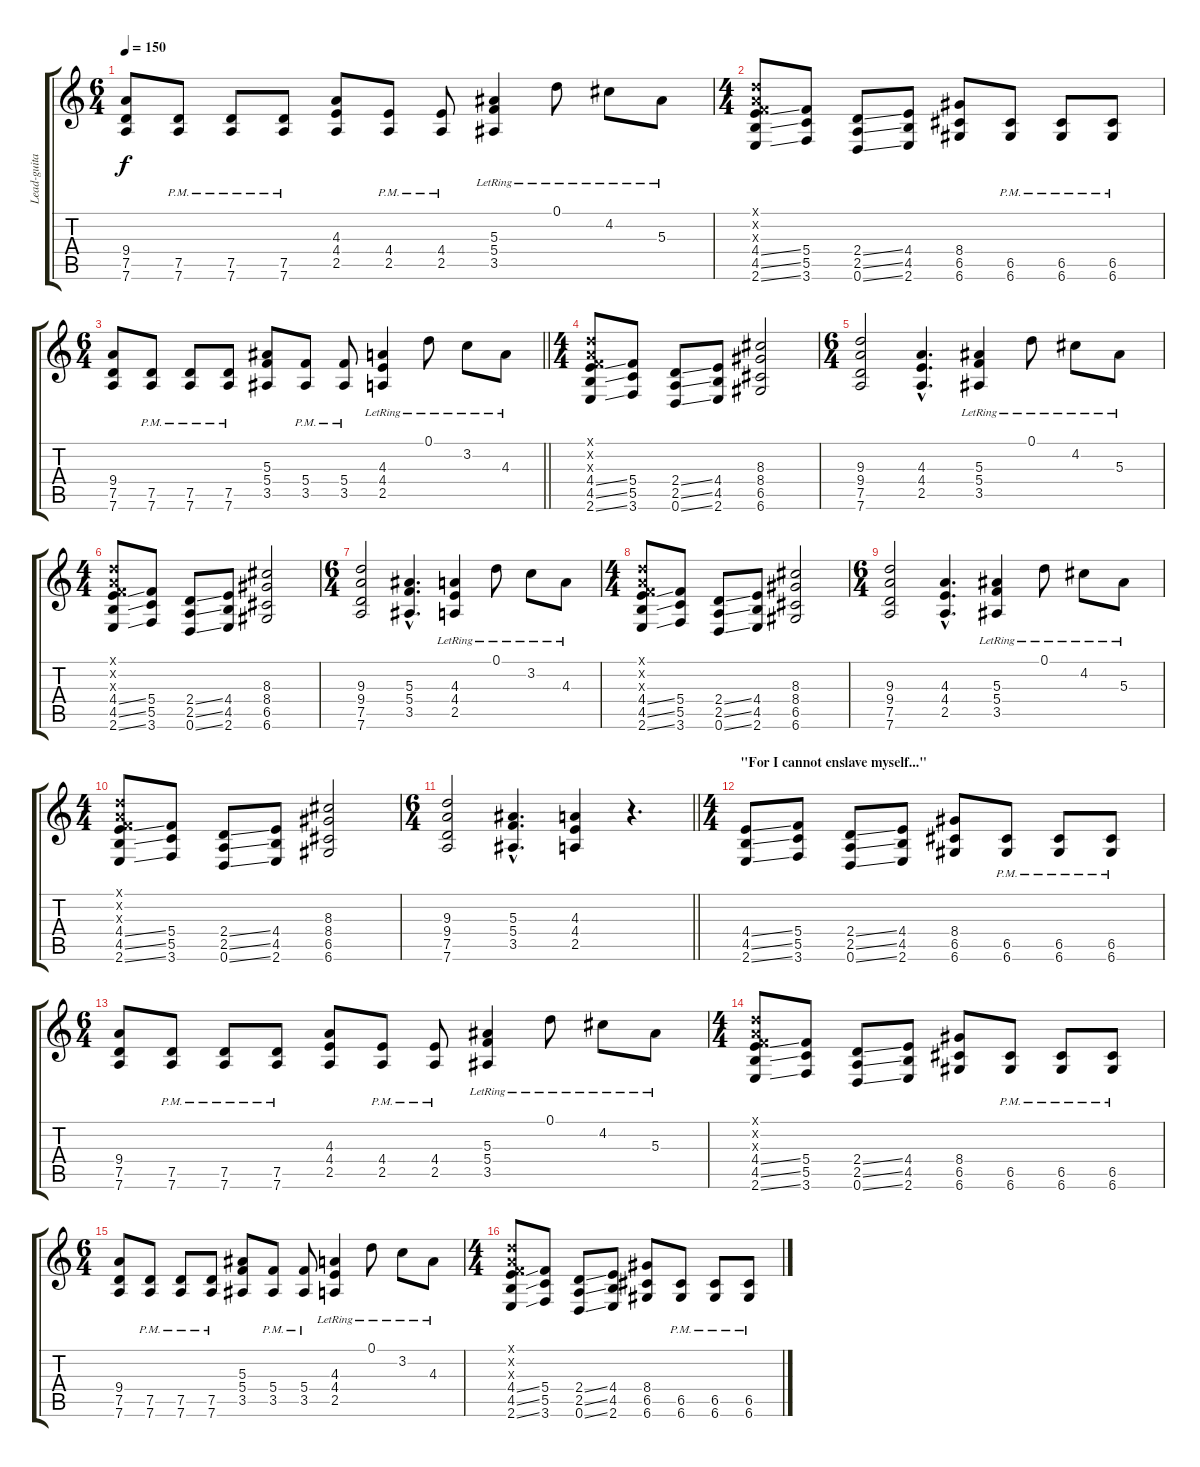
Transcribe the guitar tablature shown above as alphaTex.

\track ("Lead-guitar - Galder" "Lead-guita") {instrument distortionguitar}
\staff {score tabs}
\tuning (D4 A3 F3 C3 G2 D2) {hide}
\ts (6 4)
\tempo 150
\clef g2
\ks c
(9.4 7.5 7.6).8{dy f} (7.5{pm} 7.6{pm}).8 (7.5{pm} 7.6{pm}).8 (7.5{pm} 7.6{pm}).8 (4.3 4.4 2.5).8 (4.4{pm} 2.5{pm}).8 (4.4{pm} 2.5{pm}).8 (5.3{lr} 5.4{lr} 3.5{lr}).4 0.1{lr}.8 4.2{lr}.8 5.3{lr}.8 |
\ts (4 4)
(0.1{x} 0.2{x} 0.3{x} 4.4{ss} 4.5{ss} 2.6{ss}).8 (5.4 5.5 3.6).8 (2.4{ss} 2.5{ss} 0.6{ss}).8 (4.4 4.5 2.6).8 (8.4 6.5 6.6).8 (6.5{pm} 6.6{pm}).8 (6.5{pm} 6.6{pm}).8 (6.5{pm} 6.6{pm}).8 |
\ts (6 4)
\barLineRight lightlight
(9.4 7.5 7.6).8 (7.5{pm} 7.6{pm}).8 (7.5{pm} 7.6{pm}).8 (7.5{pm} 7.6{pm}).8 (5.3 5.4 3.5).8 (5.4{pm} 3.5{pm}).8 (5.4{pm} 3.5{pm}).8 (4.3{lr} 4.4{lr} 2.5{lr}).4 0.1{lr}.8 3.2{lr}.8 4.3{lr}.8 |
\ts (4 4)
\section ("" "")
(0.1{x} 0.2{x} 0.3{x} 4.4{ss} 4.5{ss} 2.6{ss}).8 (5.4 5.5 3.6).8 (2.4{ss} 2.5{ss} 0.6{ss}).8 (4.4 4.5 2.6).8 (8.3 8.4 6.5 6.6).2 |
\ts (6 4)
(9.3 9.4 7.5 7.6).2 (4.3{hac} 4.4{hac} 2.5{hac}).4{d} (5.3{lr} 5.4{lr} 3.5{lr}).4 0.1{lr}.8 4.2{lr}.8 5.3{lr}.8 |
\ts (4 4)
(0.1{x} 0.2{x} 0.3{x} 4.4{ss} 4.5{ss} 2.6{ss}).8 (5.4 5.5 3.6).8 (2.4{ss} 2.5{ss} 0.6{ss}).8 (4.4 4.5 2.6).8 (8.3 8.4 6.5 6.6).2 |
\ts (6 4)
(9.3 9.4 7.5 7.6).2 (5.3{hac} 5.4{hac} 3.5{hac}).4{d} (4.3{lr} 4.4{lr} 2.5{lr}).4 0.1{lr}.8 3.2{lr}.8 4.3{lr}.8 |
\ts (4 4)
(0.1{x} 0.2{x} 0.3{x} 4.4{ss} 4.5{ss} 2.6{ss}).8 (5.4 5.5 3.6).8 (2.4{ss} 2.5{ss} 0.6{ss}).8 (4.4 4.5 2.6).8 (8.3 8.4 6.5 6.6).2 |
\ts (6 4)
(9.3 9.4 7.5 7.6).2 (4.3{hac} 4.4{hac} 2.5{hac}).4{d} (5.3{lr} 5.4{lr} 3.5{lr}).4 0.1{lr}.8 4.2{lr}.8 5.3{lr}.8 |
\ts (4 4)
(0.1{x} 0.2{x} 0.3{x} 4.4{ss} 4.5{ss} 2.6{ss}).8 (5.4 5.5 3.6).8 (2.4{ss} 2.5{ss} 0.6{ss}).8 (4.4 4.5 2.6).8 (8.3 8.4 6.5 6.6).2 |
\ts (6 4)
\barLineRight lightlight
(9.3 9.4 7.5 7.6).2 (5.3{hac} 5.4{hac} 3.5{hac}).4{d} (4.3 4.4 2.5).4 r.4{d} |
\ts (4 4)
\section ("" "\"For I cannot enslave myself...\"")
(4.4{ss} 4.5{ss} 2.6{ss}).8 (5.4 5.5 3.6).8 (2.4{ss} 2.5{ss} 0.6{ss}).8 (4.4 4.5 2.6).8 (8.4 6.5 6.6).8 (6.5{pm} 6.6{pm}).8 (6.5{pm} 6.6{pm}).8 (6.5{pm} 6.6{pm}).8 |
\ts (6 4)
(9.4 7.5 7.6).8 (7.5{pm} 7.6{pm}).8 (7.5{pm} 7.6{pm}).8 (7.5{pm} 7.6{pm}).8 (4.3 4.4 2.5).8 (4.4{pm} 2.5{pm}).8 (4.4{pm} 2.5{pm}).8 (5.3{lr} 5.4{lr} 3.5{lr}).4 0.1{lr}.8 4.2{lr}.8 5.3{lr}.8 |
\ts (4 4)
(0.1{x} 0.2{x} 0.3{x} 4.4{ss} 4.5{ss} 2.6{ss}).8 (5.4 5.5 3.6).8 (2.4{ss} 2.5{ss} 0.6{ss}).8 (4.4 4.5 2.6).8 (8.4 6.5 6.6).8 (6.5{pm} 6.6{pm}).8 (6.5{pm} 6.6{pm}).8 (6.5{pm} 6.6{pm}).8 |
\ts (6 4)
(9.4 7.5 7.6).8 (7.5{pm} 7.6{pm}).8 (7.5{pm} 7.6{pm}).8 (7.5{pm} 7.6{pm}).8 (5.3 5.4 3.5).8 (5.4{pm} 3.5{pm}).8 (5.4{pm} 3.5{pm}).8 (4.3{lr} 4.4{lr} 2.5{lr}).4 0.1{lr}.8 3.2{lr}.8 4.3{lr}.8 |
\ts (4 4)
(0.1{x} 0.2{x} 0.3{x} 4.4{ss} 4.5{ss} 2.6{ss}).8 (5.4 5.5 3.6).8 (2.4{ss} 2.5{ss} 0.6{ss}).8 (4.4 4.5 2.6).8 (8.4 6.5 6.6).8 (6.5{pm} 6.6{pm}).8 (6.5{pm} 6.6{pm}).8 (6.5{pm} 6.6{pm}).8
